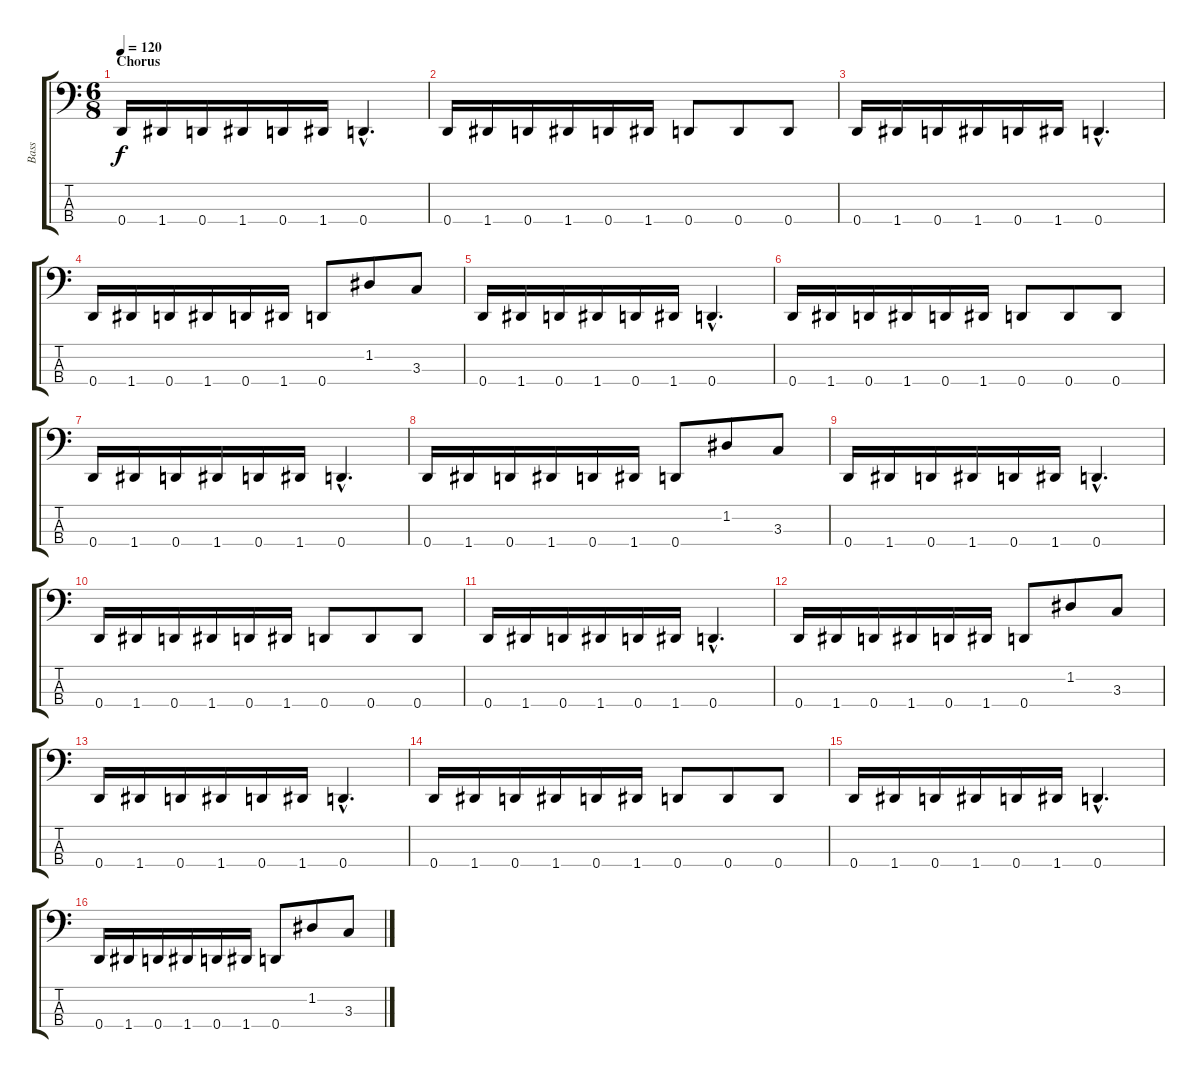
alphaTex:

\track ("Bass" "Bass") {instrument electricbasspick}
\staff {score tabs}
\tuning (G2 D2 A1 D1) {hide}
\ts (6 8)
\section ("" "Chorus")
\tempo 120
\clef f4
\ks c
0.4.16{dy f} 1.4.16 0.4.16 1.4.16 0.4.16 1.4.16 0.4{hac}.4{d} |
0.4.16 1.4.16 0.4.16 1.4.16 0.4.16 1.4.16 0.4.8 0.4.8 0.4.8 |
0.4.16 1.4.16 0.4.16 1.4.16 0.4.16 1.4.16 0.4{hac}.4{d} |
0.4.16 1.4.16 0.4.16 1.4.16 0.4.16 1.4.16 0.4.8 1.2.8 3.3.8 |
0.4.16 1.4.16 0.4.16 1.4.16 0.4.16 1.4.16 0.4{hac}.4{d} |
0.4.16 1.4.16 0.4.16 1.4.16 0.4.16 1.4.16 0.4.8 0.4.8 0.4.8 |
0.4.16 1.4.16 0.4.16 1.4.16 0.4.16 1.4.16 0.4{hac}.4{d} |
0.4.16 1.4.16 0.4.16 1.4.16 0.4.16 1.4.16 0.4.8 1.2.8 3.3.8 |
0.4.16 1.4.16 0.4.16 1.4.16 0.4.16 1.4.16 0.4{hac}.4{d} |
0.4.16 1.4.16 0.4.16 1.4.16 0.4.16 1.4.16 0.4.8 0.4.8 0.4.8 |
0.4.16 1.4.16 0.4.16 1.4.16 0.4.16 1.4.16 0.4{hac}.4{d} |
0.4.16 1.4.16 0.4.16 1.4.16 0.4.16 1.4.16 0.4.8 1.2.8 3.3.8 |
0.4.16 1.4.16 0.4.16 1.4.16 0.4.16 1.4.16 0.4{hac}.4{d} |
0.4.16 1.4.16 0.4.16 1.4.16 0.4.16 1.4.16 0.4.8 0.4.8 0.4.8 |
0.4.16 1.4.16 0.4.16 1.4.16 0.4.16 1.4.16 0.4{hac}.4{d} |
0.4.16 1.4.16 0.4.16 1.4.16 0.4.16 1.4.16 0.4.8 1.2.8 3.3.8
